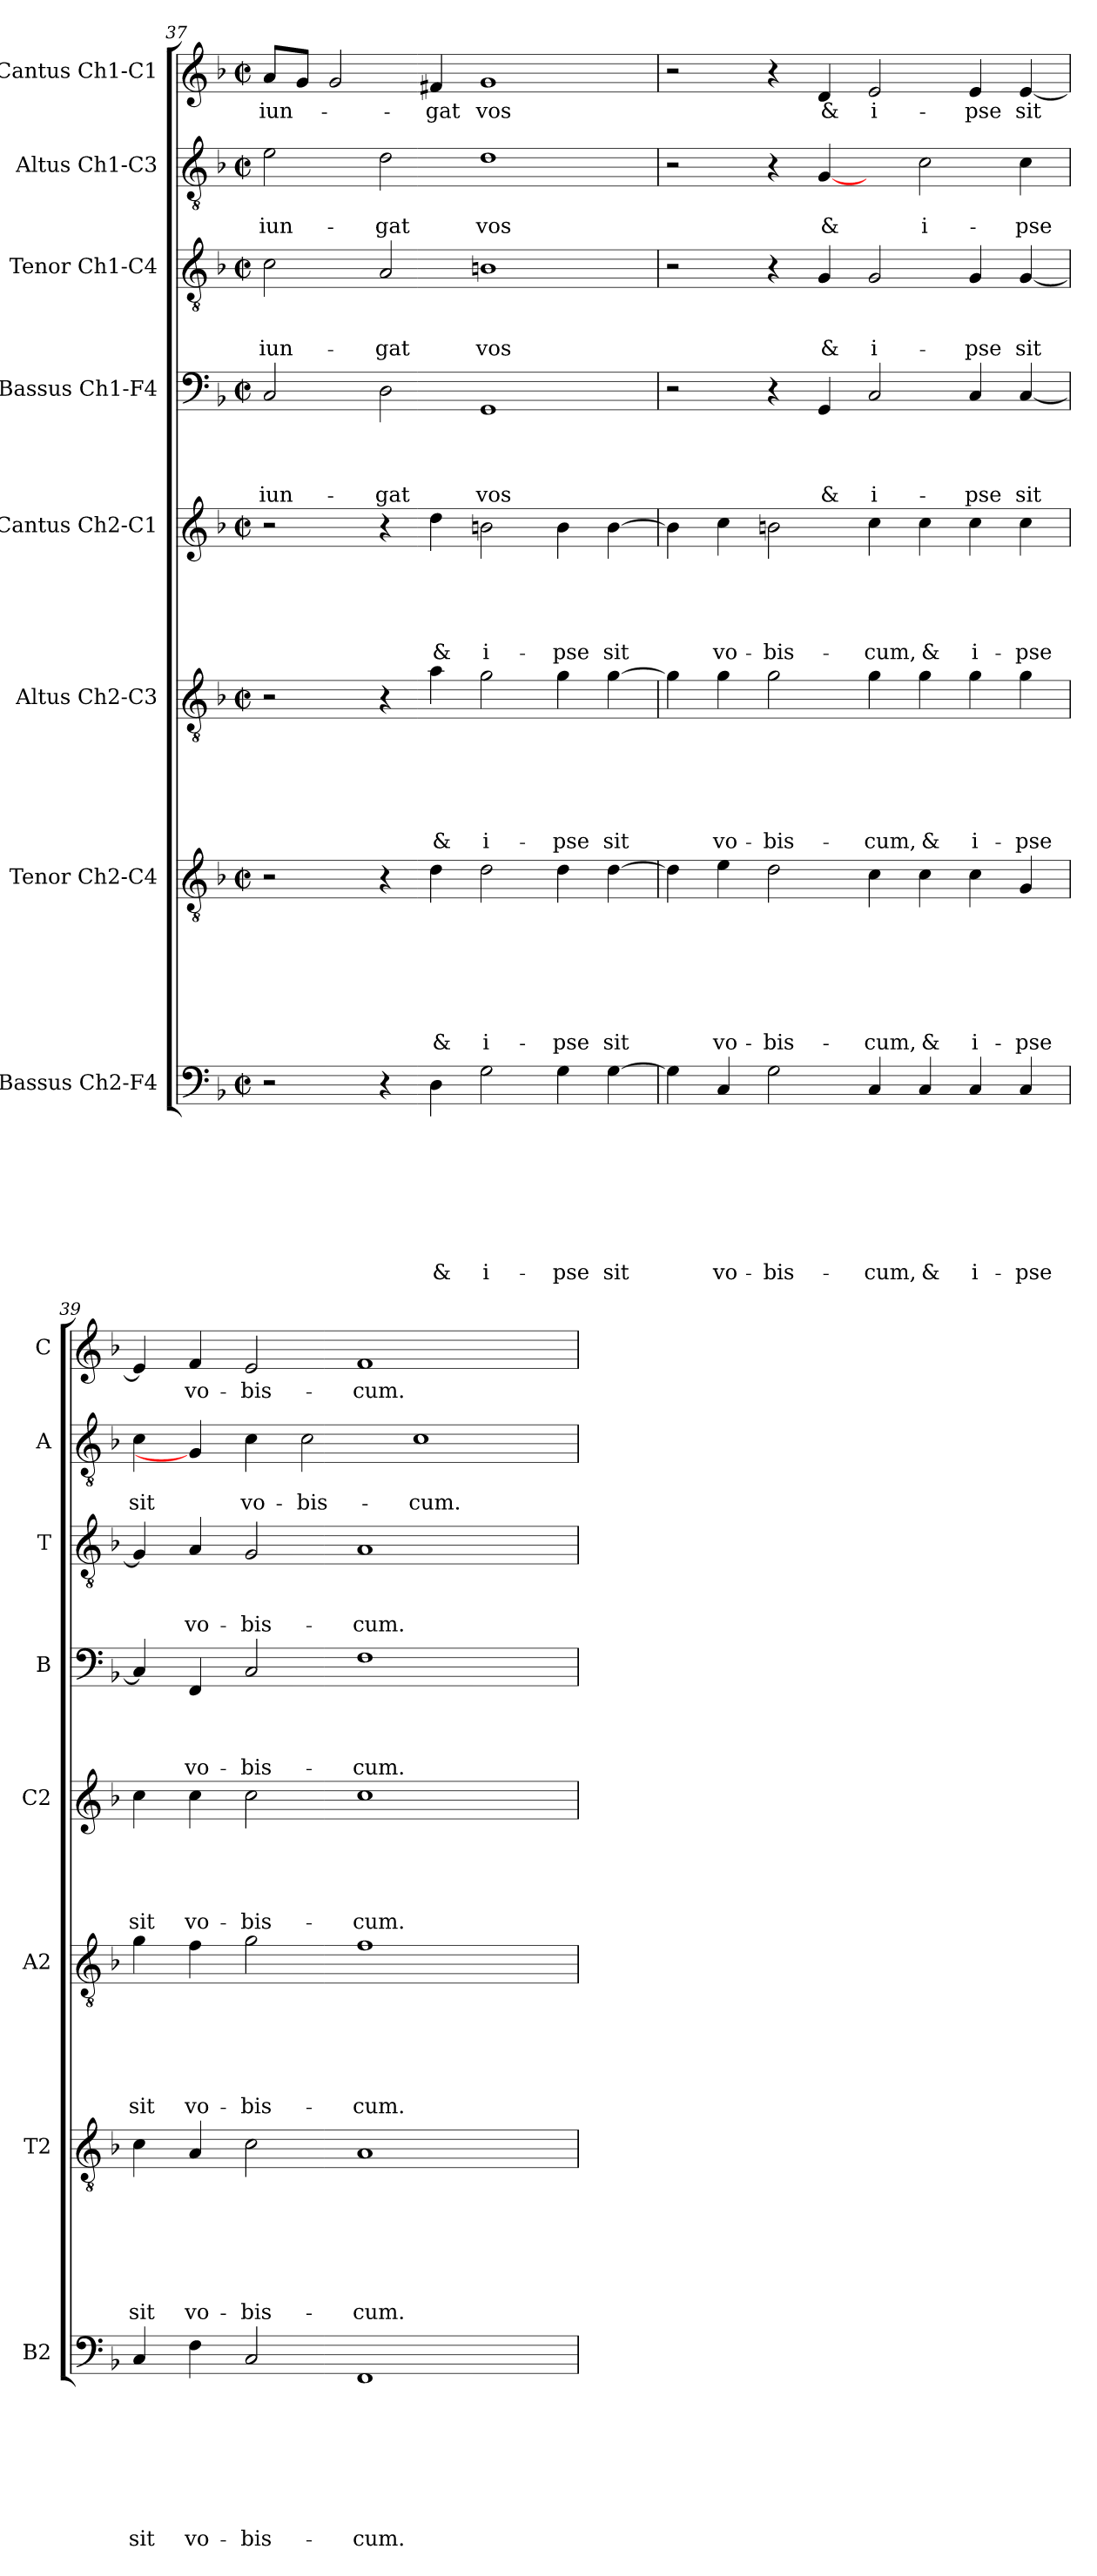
**kern	**text	**text	**text	**text	**text	**text	**text	**text	**kern	**text	**text	**text	**text	**text	**text	**text	**kern	**text	**text	**text	**text	**text	**text	**kern	**text	**text	**text	**text	**text	**kern	**text	**text	**text	**text	**kern	**text	**text	**text	**kern	**text	**text	**kern	**text
*part8	*part8	*part8	*part8	*part8	*part8	*part8	*part8	*part8	*part7	*part7	*part7	*part7	*part7	*part7	*part7	*part7	*part6	*part6	*part6	*part6	*part6	*part6	*part6	*part5	*part5	*part5	*part5	*part5	*part5	*part4	*part4	*part4	*part4	*part4	*part3	*part3	*part3	*part3	*part2	*part2	*part2	*part1	*part1
*staff8	*staff8	*staff8	*staff8	*staff8	*staff8	*staff8	*staff8	*staff8	*staff7	*staff7	*staff7	*staff7	*staff7	*staff7	*staff7	*staff7	*staff6	*staff6	*staff6	*staff6	*staff6	*staff6	*staff6	*staff5	*staff5	*staff5	*staff5	*staff5	*staff5	*staff4	*staff4	*staff4	*staff4	*staff4	*staff3	*staff3	*staff3	*staff3	*staff2	*staff2	*staff2	*staff1	*staff1
*I"Bassus Ch2-F4	*	*	*	*	*	*	*	*	*I"Tenor Ch2-C4	*	*	*	*	*	*	*	*I"Altus Ch2-C3	*	*	*	*	*	*	*I"Cantus Ch2-C1	*	*	*	*	*	*I"Bassus Ch1-F4	*	*	*	*	*I"Tenor Ch1-C4	*	*	*	*I"Altus Ch1-C3	*	*	*I"Cantus Ch1-C1	*
*I'B2	*	*	*	*	*	*	*	*	*I'T2	*	*	*	*	*	*	*	*I'A2	*	*	*	*	*	*	*I'C2	*	*	*	*	*	*I'B	*	*	*	*	*I'T	*	*	*	*I'A	*	*	*I'C	*
!!LO:PB:g=z
*clefF4	*	*	*	*	*	*	*	*	*clefGv2	*	*	*	*	*	*	*	*clefGv2	*	*	*	*	*	*	*clefG2	*	*	*	*	*	*clefF4	*	*	*	*	*clefGv2	*	*	*	*clefGv2	*	*	*clefG2	*
*k[b-]	*	*	*	*	*	*	*	*	*k[b-]	*	*	*	*	*	*	*	*k[b-]	*	*	*	*	*	*	*k[b-]	*	*	*	*	*	*k[b-]	*	*	*	*	*k[b-]	*	*	*	*k[b-]	*	*	*k[b-]	*
*F:	*	*	*	*	*	*	*	*	*F:	*	*	*	*	*	*	*	*F:	*	*	*	*	*	*	*F:	*	*	*	*	*	*F:	*	*	*	*	*F:	*	*	*	*F:	*	*	*F:	*
*M2/2	*	*	*	*	*	*	*	*	*M2/2	*	*	*	*	*	*	*	*M2/2	*	*	*	*	*	*	*M2/2	*	*	*	*	*	*M2/2	*	*	*	*	*M2/2	*	*	*	*M2/2	*	*	*M2/2	*
*met(c|)	*	*	*	*	*	*	*	*	*met(c|)	*	*	*	*	*	*	*	*met(c|)	*	*	*	*	*	*	*met(c|)	*	*	*	*	*	*met(c|)	*	*	*	*	*met(c|)	*	*	*	*met(c|)	*	*	*met(c|)	*
=37	=37	=37	=37	=37	=37	=37	=37	=37	=37	=37	=37	=37	=37	=37	=37	=37	=37	=37	=37	=37	=37	=37	=37	=37	=37	=37	=37	=37	=37	=37	=37	=37	=37	=37	=37	=37	=37	=37	=37	=37	=37	=37	=37
!	!	!	!	!	!	!	!	!	!	!	!	!	!	!	!	!	!	!	!	!	!	!	!	!	!	!	!	!	!	!	!	!	!	!LO:LY:b	!	!	!	!LO:LY:b	!	!	!LO:LY:b	!	!LO:LY:b
2r	.	.	.	.	.	.	.	.	2r	.	.	.	.	.	.	.	2r	.	.	.	.	.	.	2r	.	.	.	.	.	2C/	.	.	.	-iun-	2c\	.	.	-iun-	2e\	.	-iun-	8a/L	-iun-
.	.	.	.	.	.	.	.	.	.	.	.	.	.	.	.	.	.	.	.	.	.	.	.	.	.	.	.	.	.	.	.	.	.	.	.	.	.	.	.	.	.	8g/J	.
.	.	.	.	.	.	.	.	.	.	.	.	.	.	.	.	.	.	.	.	.	.	.	.	.	.	.	.	.	.	.	.	.	.	.	.	.	.	.	.	.	.	2g/	.
!	!	!	!	!	!	!	!	!	!	!	!	!	!	!	!	!	!	!	!	!	!	!	!	!	!	!	!	!	!	!	!	!	!	!LO:LY:b	!	!	!	!LO:LY:b	!	!	!LO:LY:b	!	!
4r	.	.	.	.	.	.	.	.	4r	.	.	.	.	.	.	.	4r	.	.	.	.	.	.	4r	.	.	.	.	.	2D\	.	.	.	-gat	2A/	.	.	-gat	2d\	.	-gat	.	.
!	!	!	!	!	!	!	!	!LO:LY:b	!	!	!	!	!	!	!	!LO:LY:b	!	!	!	!	!	!	!LO:LY:b	!	!	!	!	!	!LO:LY:b	!	!	!	!	!	!	!	!	!	!	!	!	!	!LO:LY:b
4D\	.	.	.	.	.	.	.	&	4d\	.	.	.	.	.	.	&	4a\	.	.	.	.	.	&	4dd\	.	.	.	.	&	.	.	.	.	.	.	.	.	.	.	.	.	4f#X/	-gat
!	!	!	!	!	!	!	!	!LO:LY:b	!	!	!	!	!	!	!	!LO:LY:b	!	!	!	!	!	!	!LO:LY:b	!	!	!	!	!	!LO:LY:b	!	!	!	!	!LO:LY:b	!	!	!	!LO:LY:b	!	!	!LO:LY:b	!	!LO:LY:b
2G\	.	.	.	.	.	.	.	i-	2d\	.	.	.	.	.	.	i-	2g\	.	.	.	.	.	i-	2bn\	.	.	.	.	i-	1GG	.	.	.	vos	1Bn	.	.	vos	1d	.	vos	1g	vos
!	!	!	!	!	!	!	!	!LO:LY:b	!	!	!	!	!	!	!	!LO:LY:b	!	!	!	!	!	!	!LO:LY:b	!	!	!	!	!	!LO:LY:b	!	!	!	!	!	!	!	!	!	!	!	!	!	!
4G\	.	.	.	.	.	.	.	-pse	4d\	.	.	.	.	.	.	-pse	4g\	.	.	.	.	.	-pse	4b\	.	.	.	.	-pse	.	.	.	.	.	.	.	.	.	.	.	.	.	.
!	!	!	!	!	!	!	!	!LO:LY:b	!	!	!	!	!	!	!	!LO:LY:b	!	!	!	!	!	!	!LO:LY:b	!	!	!	!	!	!LO:LY:b	!	!	!	!	!	!	!	!	!	!	!	!	!	!
[4G\	.	.	.	.	.	.	.	sit	[4d\	.	.	.	.	.	.	sit	[4g\	.	.	.	.	.	sit	[4b\	.	.	.	.	sit	.	.	.	.	.	.	.	.	.	.	.	.	.	.
=38	=38	=38	=38	=38	=38	=38	=38	=38	=38	=38	=38	=38	=38	=38	=38	=38	=38	=38	=38	=38	=38	=38	=38	=38	=38	=38	=38	=38	=38	=38	=38	=38	=38	=38	=38	=38	=38	=38	=38	=38	=38	=38	=38
4G\]	.	.	.	.	.	.	.	.	4d\]	.	.	.	.	.	.	.	4g\]	.	.	.	.	.	.	4b\]	.	.	.	.	.	2r	.	.	.	.	2r	.	.	.	2r	.	.	2r	.
!	!	!	!	!	!	!	!	!LO:LY:b	!	!	!	!	!	!	!	!LO:LY:b	!	!	!	!	!	!	!LO:LY:b	!	!	!	!	!	!LO:LY:b	!	!	!	!	!	!	!	!	!	!	!	!	!	!
4C/	.	.	.	.	.	.	.	vo-	4e\	.	.	.	.	.	.	vo-	4g\	.	.	.	.	.	vo-	4cc\	.	.	.	.	vo-	.	.	.	.	.	.	.	.	.	.	.	.	.	.
!	!	!	!	!	!	!	!	!LO:LY:b	!	!	!	!	!	!	!	!LO:LY:b	!	!	!	!	!	!	!LO:LY:b	!	!	!	!	!	!LO:LY:b	!	!	!	!	!	!	!	!	!	!	!	!	!	!
2G\	.	.	.	.	.	.	.	-bis-	2d\	.	.	.	.	.	.	-bis-	2g\	.	.	.	.	.	-bis-	2bn\	.	.	.	.	-bis-	4r	.	.	.	.	4r	.	.	.	4r	.	.	4r	.
!	!	!	!	!	!	!	!	!	!	!	!	!	!	!	!	!	!	!	!	!	!	!	!	!	!	!	!	!	!	!	!	!	!	!LO:LY:b	!	!	!	!LO:LY:b	!	!	!LO:LY:b	!	!LO:LY:b
.	.	.	.	.	.	.	.	.	.	.	.	.	.	.	.	.	.	.	.	.	.	.	.	.	.	.	.	.	.	4GG/	.	.	.	&	4G/	.	.	&	[4G/	.	&	4d/	&
!	!	!	!	!	!	!	!	!LO:LY:b	!	!	!	!	!	!	!	!LO:LY:b	!	!	!	!	!	!	!LO:LY:b	!	!	!	!	!	!LO:LY:b	!	!	!	!	!LO:LY:b	!	!	!	!LO:LY:b	!	!	!	!	!LO:LY:b
4C/	.	.	.	.	.	.	.	-cum,	4c\	.	.	.	.	.	.	-cum,	4g\	.	.	.	.	.	-cum,	4cc\	.	.	.	.	-cum,	2C/	.	.	.	i-	2G/	.	.	i-	4ryy	.	.	2e/	i-
!	!	!	!	!	!	!	!	!LO:LY:b	!	!	!	!	!	!	!	!LO:LY:b	!	!	!	!	!	!	!LO:LY:b	!	!	!	!	!	!LO:LY:b	!	!	!	!	!	!	!	!	!	!	!	!LO:LY:b	!	!
4C/	.	.	.	.	.	.	.	&	4c\	.	.	.	.	.	.	&	4g\	.	.	.	.	.	&	4cc\	.	.	.	.	&	.	.	.	.	.	.	.	.	.	2c\	.	i-	.	.
!	!	!	!	!	!	!	!	!LO:LY:b	!	!	!	!	!	!	!	!LO:LY:b	!	!	!	!	!	!	!LO:LY:b	!	!	!	!	!	!LO:LY:b	!	!	!	!	!LO:LY:b	!	!	!	!LO:LY:b	!	!	!	!	!LO:LY:b
4C/	.	.	.	.	.	.	.	i-	4c\	.	.	.	.	.	.	i-	4g\	.	.	.	.	.	i-	4cc\	.	.	.	.	i-	4C/	.	.	.	-pse	4G/	.	.	-pse	.	.	.	4e/	-pse
!	!	!	!	!	!	!	!	!LO:LY:b	!	!	!	!	!	!	!	!LO:LY:b	!	!	!	!	!	!	!LO:LY:b	!	!	!	!	!	!LO:LY:b	!	!	!	!	!LO:LY:b	!	!	!	!LO:LY:b	!	!	!LO:LY:b	!	!LO:LY:b
4C/	.	.	.	.	.	.	.	-pse	4G/	.	.	.	.	.	.	-pse	4g\	.	.	.	.	.	-pse	4cc\	.	.	.	.	-pse	[4C/	.	.	.	sit	[4G/	.	.	sit	4c\	.	-pse	[4e/	sit
=39	=39	=39	=39	=39	=39	=39	=39	=39	=39	=39	=39	=39	=39	=39	=39	=39	=39	=39	=39	=39	=39	=39	=39	=39	=39	=39	=39	=39	=39	=39	=39	=39	=39	=39	=39	=39	=39	=39	=39	=39	=39	=39	=39
!	!	!	!	!	!	!	!	!LO:LY:b	!	!	!	!	!	!	!	!LO:LY:b	!	!	!	!	!	!	!LO:LY:b	!	!	!	!	!	!LO:LY:b	!	!	!	!	!	!	!	!	!	!	!	!LO:LY:b	!	!
4C/	.	.	.	.	.	.	.	sit	4c\	.	.	.	.	.	.	sit	4g\	.	.	.	.	.	sit	4cc\	.	.	.	.	sit	4C/]	.	.	.	.	4G/]	.	.	.	4c\	.	sit	4e/]	.
!	!	!	!	!	!	!	!	!LO:LY:b	!	!	!	!	!	!	!	!LO:LY:b	!	!	!	!	!	!	!LO:LY:b	!	!	!	!	!	!LO:LY:b	!	!	!	!	!LO:LY:b	!	!	!	!LO:LY:b	!	!	!	!	!LO:LY:b
4F\	.	.	.	.	.	.	.	vo-	4A/	.	.	.	.	.	.	vo-	4f\	.	.	.	.	.	vo-	4cc\	.	.	.	.	vo-	4FF/	.	.	.	vo-	4A/	.	.	vo-	4G/]	.	.	4f/	vo-
!	!	!	!	!	!	!	!	!LO:LY:b	!	!	!	!	!	!	!	!LO:LY:b	!	!	!	!	!	!	!LO:LY:b	!	!	!	!	!	!LO:LY:b	!	!	!	!	!LO:LY:b	!	!	!	!LO:LY:b	!	!	!LO:LY:b	!	!LO:LY:b
2C/	.	.	.	.	.	.	.	-bis-	2c\	.	.	.	.	.	.	-bis-	2g\	.	.	.	.	.	-bis-	2cc\	.	.	.	.	-bis-	2C/	.	.	.	-bis-	2G/	.	.	-bis-	4c\	.	vo-	2e/	-bis-
!	!	!	!	!	!	!	!	!	!	!	!	!	!	!	!	!	!	!	!	!	!	!	!	!	!	!	!	!	!	!	!	!	!	!	!	!	!	!	!	!	!LO:LY:b	!	!
.	.	.	.	.	.	.	.	.	.	.	.	.	.	.	.	.	.	.	.	.	.	.	.	.	.	.	.	.	.	.	.	.	.	.	.	.	.	.	2c\	.	-bis-	.	.
!	!	!	!	!	!	!	!	!LO:LY:b	!	!	!	!	!	!	!	!LO:LY:b	!	!	!	!	!	!	!LO:LY:b	!	!	!	!	!	!LO:LY:b	!	!	!	!	!LO:LY:b	!	!	!	!LO:LY:b	!	!	!	!	!LO:LY:b
1FF	.	.	.	.	.	.	.	-cum.	1A	.	.	.	.	.	.	-cum.	1f	.	.	.	.	.	-cum.	1cc	.	.	.	.	-cum.	1F	.	.	.	-cum.	1A	.	.	-cum.	.	.	.	1f	-cum.
!	!	!	!	!	!	!	!	!	!	!	!	!	!	!	!	!	!	!	!	!	!	!	!	!	!	!	!	!	!	!	!	!	!	!	!	!	!	!	!	!	!LO:LY:b	!	!
.	.	.	.	.	.	.	.	.	.	.	.	.	.	.	.	.	.	.	.	.	.	.	.	.	.	.	.	.	.	.	.	.	.	.	.	.	.	.	1c	.	-cum.	.	.
4ryy	.	.	.	.	.	.	.	.	4ryy	.	.	.	.	.	.	.	4ryy	.	.	.	.	.	.	4ryy	.	.	.	.	.	4ryy	.	.	.	.	4ryy	.	.	.	.	.	.	4ryy	.
=	=	=	=	=	=	=	=	=	=	=	=	=	=	=	=	=	=	=	=	=	=	=	=	=	=	=	=	=	=	=	=	=	=	=	=	=	=	=	=	=	=	=	=
*-	*-	*-	*-	*-	*-	*-	*-	*-	*-	*-	*-	*-	*-	*-	*-	*-	*-	*-	*-	*-	*-	*-	*-	*-	*-	*-	*-	*-	*-	*-	*-	*-	*-	*-	*-	*-	*-	*-	*-	*-	*-	*-	*-
